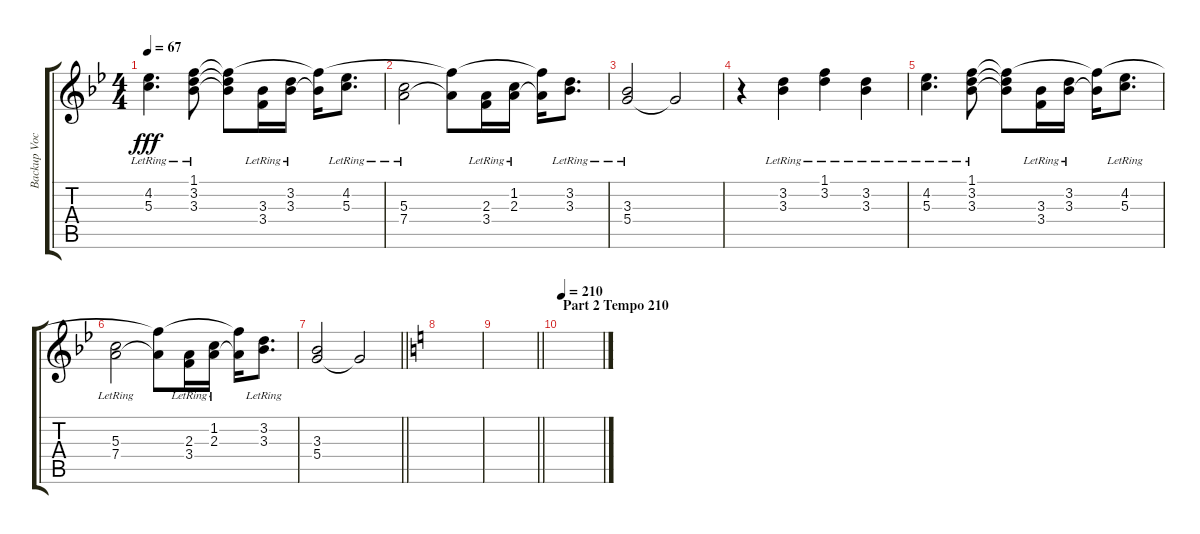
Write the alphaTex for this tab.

\track ("Backup Vocals" "Backup Voc") {instrument distortionguitar}
\staff {score tabs}
\tuning (E4 B3 G3 D3 A2 E2) {hide}
\ts (4 4)
\tempo 67
\clef g2
\ks bb
(4.2{lr} 5.3{lr}).4{d dy fff} (1.1{lr} 3.2{lr} 3.3{lr}).8 (1.1{t} 3.2{t} 3.3{t}).8 (3.3{lr} 3.4{lr}).16 (3.2{lr} 3.3{lr}).16 (1.1{t} 3.3{t}).16 (4.2{lr} 5.3{lr}).8{d} |
(5.3{lr} 7.4{lr}).2 (1.1{t} 7.4{t}).8 (2.3{lr} 3.4{lr}).16 (1.2{lr} 2.3{lr}).16 (1.1{t} 2.3{t}).16 (3.2{lr} 3.3{lr}).8{d} |
(3.3{lr} 5.4{lr}).2 5.4{t}.2 |
r.4{volume 5} (3.2{lr} 3.3{lr}).4 (1.1{lr} 3.2{lr}).4 (3.2{lr} 3.3{lr}).4 |
(4.2{lr} 5.3{lr}).4{d} (1.1{lr} 3.2{lr} 3.3{lr}).8 (1.1{t} 3.2{t} 3.3{t}).8 (3.3{lr} 3.4{lr}).16 (3.2{lr} 3.3{lr}).16 (1.1{t} 3.3{t}).16 (4.2{lr} 5.3{lr}).8{d} |
(5.3{lr} 7.4{lr}).2 (1.1{t} 7.4{t}).8 (2.3{lr} 3.4{lr}).16 (1.2{lr} 2.3{lr}).16 (1.1{t} 2.3{t}).16 (3.2{lr} 3.3{lr}).8{d} |
\barLineRight lightlight
(3.3 5.4).2 5.4{t}.2 |
\ks c
|
\barLineRight lightlight
|
\section ("" "Part 2 Tempo 210")
\tempo 210
